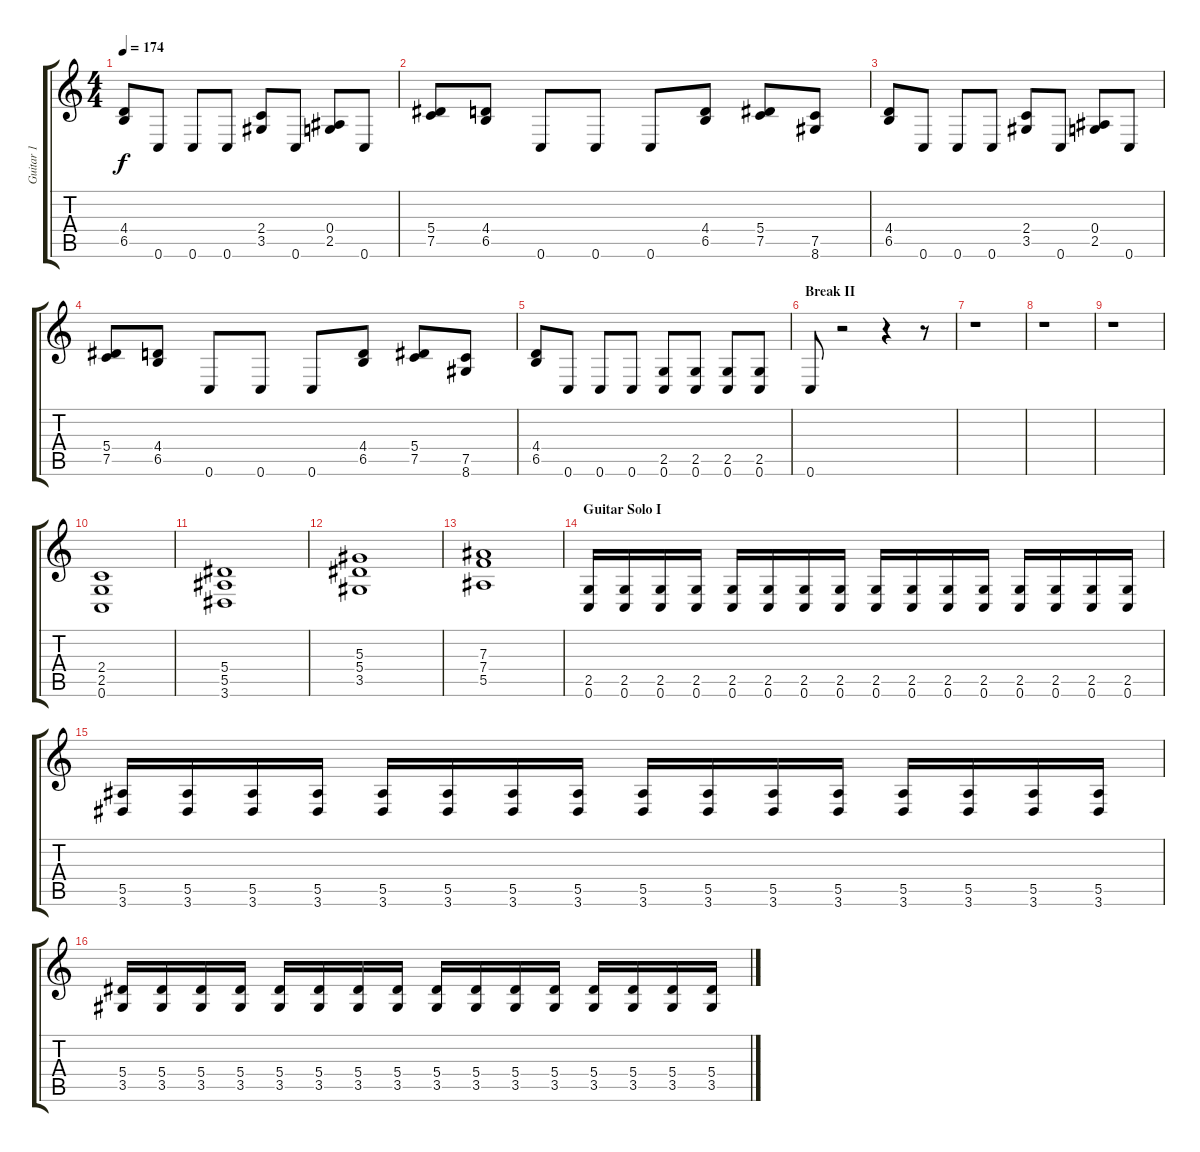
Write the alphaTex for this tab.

\track ("Guitar 1" "Guitar 1") {instrument distortionguitar}
\staff {score tabs}
\tuning (C4 G3 Eb3 Bb2 F2 C2) {hide}
\ts (4 4)
\tempo 174
\clef g2
\ks c
(4.4 6.5).8{dy f} 0.6.8 0.6.8 0.6.8 (2.4 3.5).8 0.6.8 (0.4 2.5).8 0.6.8 |
(5.4 7.5).8 (4.4 6.5).8 0.6.8 0.6.8 0.6.8 (4.4 6.5).8 (5.4 7.5).8 (7.5 8.6).8 |
(4.4 6.5).8 0.6.8 0.6.8 0.6.8 (2.4 3.5).8 0.6.8 (0.4 2.5).8 0.6.8 |
(5.4 7.5).8 (4.4 6.5).8 0.6.8 0.6.8 0.6.8 (4.4 6.5).8 (5.4 7.5).8 (7.5 8.6).8 |
(4.4 6.5).8 0.6.8 0.6.8 0.6.8 (2.5 0.6).8 (2.5 0.6).8 (2.5 0.6).8 (2.5 0.6).8 |
\section ("" "Break II")
0.6.8 r.2 r.4 r.8 |
r.1 |
r.1 |
r.1 |
(2.4 2.5 0.6).1 |
(5.4 5.5 3.6).1 |
(5.3 5.4 3.5).1 |
(7.3 7.4 5.5).1 |
\section ("" "Guitar Solo I")
(2.5 0.6).16 (2.5 0.6).16 (2.5 0.6).16 (2.5 0.6).16 (2.5 0.6).16 (2.5 0.6).16 (2.5 0.6).16 (2.5 0.6).16 (2.5 0.6).16 (2.5 0.6).16 (2.5 0.6).16 (2.5 0.6).16 (2.5 0.6).16 (2.5 0.6).16 (2.5 0.6).16 (2.5 0.6).16 |
(5.5 3.6).16 (5.5 3.6).16 (5.5 3.6).16 (5.5 3.6).16 (5.5 3.6).16 (5.5 3.6).16 (5.5 3.6).16 (5.5 3.6).16 (5.5 3.6).16 (5.5 3.6).16 (5.5 3.6).16 (5.5 3.6).16 (5.5 3.6).16 (5.5 3.6).16 (5.5 3.6).16 (5.5 3.6).16 |
(5.4 3.5).16 (5.4 3.5).16 (5.4 3.5).16 (5.4 3.5).16 (5.4 3.5).16 (5.4 3.5).16 (5.4 3.5).16 (5.4 3.5).16 (5.4 3.5).16 (5.4 3.5).16 (5.4 3.5).16 (5.4 3.5).16 (5.4 3.5).16 (5.4 3.5).16 (5.4 3.5).16 (5.4 3.5).16
